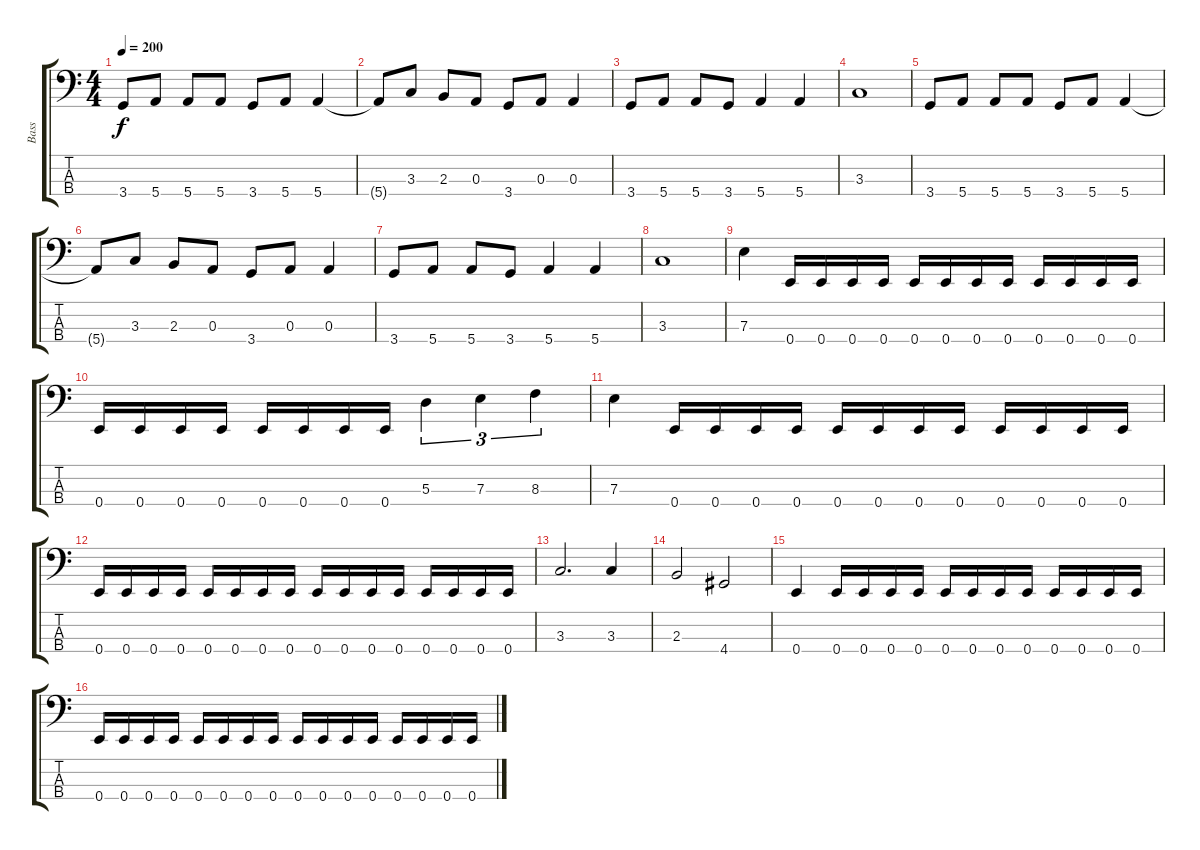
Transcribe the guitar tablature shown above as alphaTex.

\track ("Bass" "Bass") {instrument electricbasspick}
\staff {score tabs}
\tuning (G2 D2 A1 E1) {hide}
\ts (4 4)
\tempo 200
\clef f4
\ks c
3.4.8{dy f} 5.4.8 5.4.8 5.4.8 3.4.8 5.4.8 5.4.4 |
5.4{t}.8 3.3.8 2.3.8 0.3.8 3.4.8 0.3.8 0.3.4 |
3.4.8 5.4.8 5.4.8 3.4.8 5.4.4 5.4.4 |
3.3.1 |
3.4.8 5.4.8 5.4.8 5.4.8 3.4.8 5.4.8 5.4.4 |
5.4{t}.8 3.3.8 2.3.8 0.3.8 3.4.8 0.3.8 0.3.4 |
3.4.8 5.4.8 5.4.8 3.4.8 5.4.4 5.4.4 |
3.3.1 |
7.3.4 0.4.16 0.4.16 0.4.16 0.4.16 0.4.16 0.4.16 0.4.16 0.4.16 0.4.16 0.4.16 0.4.16 0.4.16 |
0.4.16 0.4.16 0.4.16 0.4.16 0.4.16 0.4.16 0.4.16 0.4.16 5.3.4{tu (3 2)} 7.3.4{tu (3 2)} 8.3.4{tu (3 2)} |
7.3.4 0.4.16 0.4.16 0.4.16 0.4.16 0.4.16 0.4.16 0.4.16 0.4.16 0.4.16 0.4.16 0.4.16 0.4.16 |
0.4.16 0.4.16 0.4.16 0.4.16 0.4.16 0.4.16 0.4.16 0.4.16 0.4.16 0.4.16 0.4.16 0.4.16 0.4.16 0.4.16 0.4.16 0.4.16 |
3.3.2{d} 3.3.4 |
2.3.2 4.4.2 |
0.4.4 0.4.16 0.4.16 0.4.16 0.4.16 0.4.16 0.4.16 0.4.16 0.4.16 0.4.16 0.4.16 0.4.16 0.4.16 |
0.4.16 0.4.16 0.4.16 0.4.16 0.4.16 0.4.16 0.4.16 0.4.16 0.4.16 0.4.16 0.4.16 0.4.16 0.4.16 0.4.16 0.4.16 0.4.16
